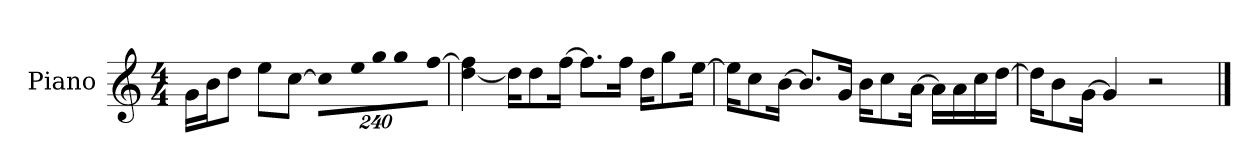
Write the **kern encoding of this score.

**kern
*part1
*staff1
*I"Piano
*I'P-no
*clefG2
*k[]
*M4/4
*MM90
=1
16g\LL
16b\J
8dd\J
8ee\L
[8cc\J
*Xbrackettup
!LO:N:vis=8
960%137cc\L]
!LO:N:vis=16
1920%137ee\L
!LO:N:vis=16
1920%137gg\J
!LO:N:vis=8
960%137gg\
!LO:N:vis=16
[1920%137ff\Jk
=2
[4dd\ 4ff\]
16dd\KL]
8dd\
[16ff\Jk
8.ff\L]
16ff\Jk
16dd\KL
8gg\
[16ee\Jk
=3
16ee\KL]
8cc\
[16b\Jk
8.b/L]
16g/Jk
16b\KL
8cc\
[16a\Jk
16a\LL]
16a\
16cc\
[16dd\JJ
=4
16dd\KL]
8b\
[16g\Jk
4g/]
2r
==
*-
